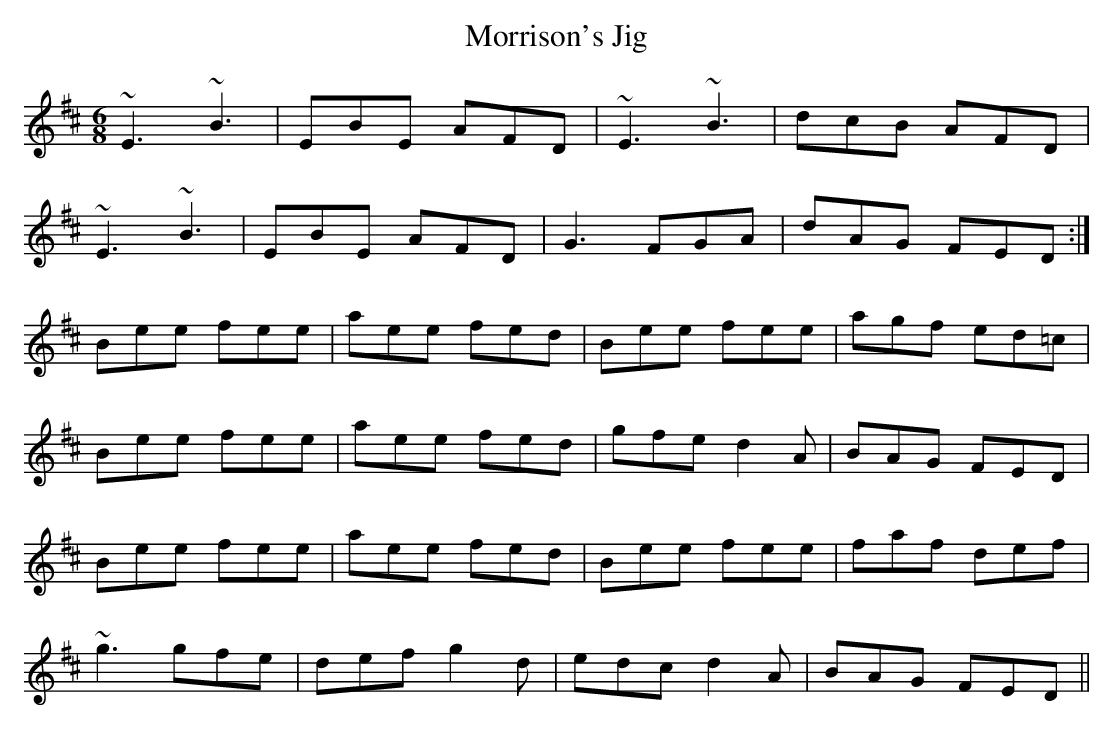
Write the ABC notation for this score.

X:1
T:Morrison's Jig
M:6/8
L:1/8
K:Edor
~E3 ~B3|EBE AFD|~E3 ~B3|dcB AFD|
~E3 ~B3|EBE AFD|G3 FGA|dAG FED:|
Bee fee|aee fed|Bee fee|agf ed=c|
Bee fee|aee fed|gfe d2A|BAG FED|
Bee fee|aee fed|Bee fee|faf def|
~g3 gfe|def g2d|edc d2A|BAG FED||
